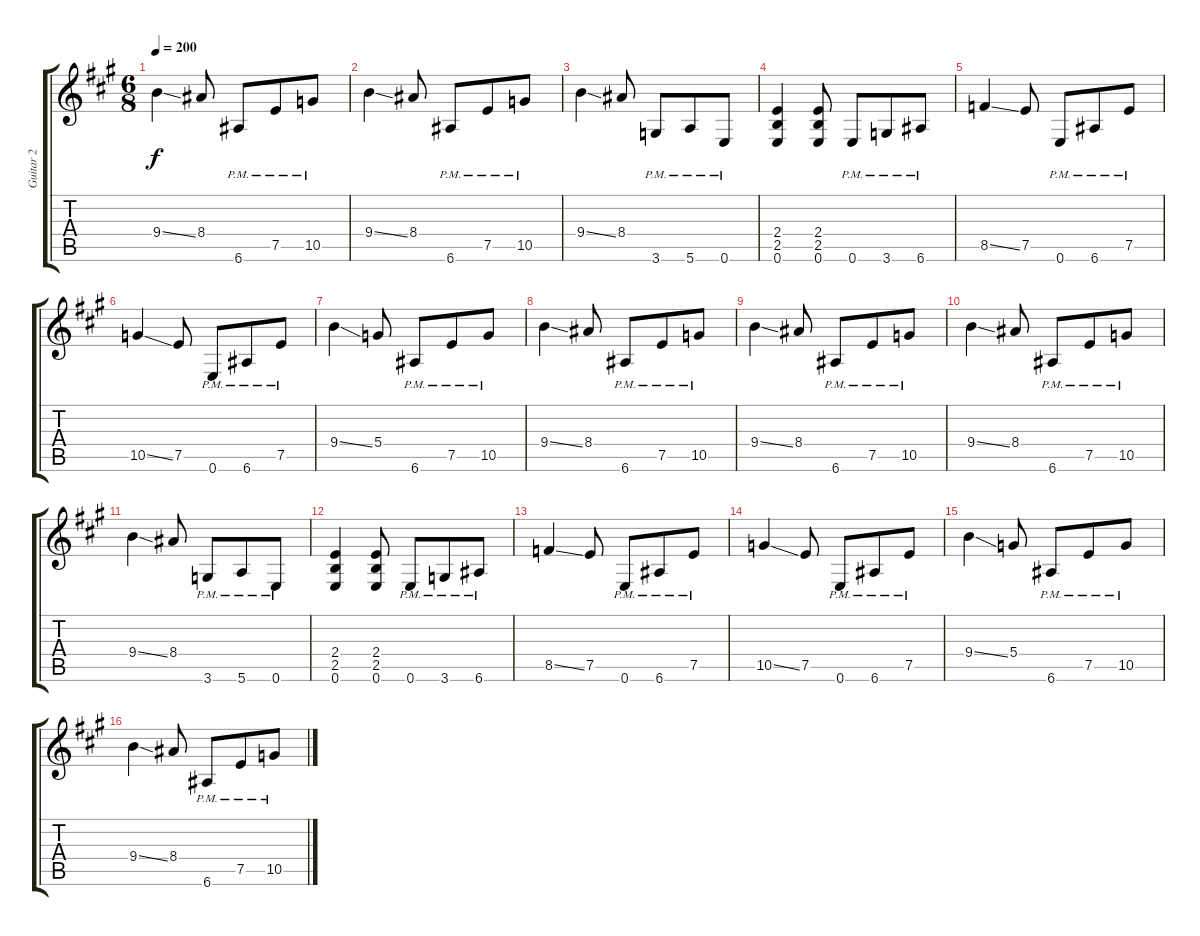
\track ("Guitar 2" "Guitar 2") {instrument distortionguitar}
\staff {score tabs}
\tuning (E4 B3 G3 D3 A2 E2) {hide}
\ts (6 8)
\tempo 200
\clef g2
\ks f#minor
9.4{ss}.4{dy f} 8.4.8 6.6{pm}.8 7.5{pm}.8 10.5{pm}.8 |
9.4{ss}.4 8.4.8 6.6{pm}.8 7.5{pm}.8 10.5{pm}.8 |
9.4{ss}.4 8.4.8 3.6{pm}.8 5.6{pm}.8 0.6{pm}.8 |
(2.4 2.5 0.6).4 (2.4 2.5 0.6).8 0.6{pm}.8 3.6{pm}.8 6.6{pm}.8 |
8.5{ss}.4 7.5.8 0.6{pm}.8 6.6{pm}.8 7.5{pm}.8 |
10.5{ss}.4 7.5.8 0.6{pm}.8 6.6{pm}.8 7.5{pm}.8 |
9.4{ss}.4 5.4.8 6.6{pm}.8 7.5{pm}.8 10.5{pm}.8 |
9.4{ss}.4 8.4.8 6.6{pm}.8 7.5{pm}.8 10.5{pm}.8 |
9.4{ss}.4 8.4.8 6.6{pm}.8 7.5{pm}.8 10.5{pm}.8 |
9.4{ss}.4 8.4.8 6.6{pm}.8 7.5{pm}.8 10.5{pm}.8 |
9.4{ss}.4 8.4.8 3.6{pm}.8 5.6{pm}.8 0.6{pm}.8 |
(2.4 2.5 0.6).4 (2.4 2.5 0.6).8 0.6{pm}.8 3.6{pm}.8 6.6{pm}.8 |
8.5{ss}.4 7.5.8 0.6{pm}.8 6.6{pm}.8 7.5{pm}.8 |
10.5{ss}.4 7.5.8 0.6{pm}.8 6.6{pm}.8 7.5{pm}.8 |
9.4{ss}.4 5.4.8 6.6{pm}.8 7.5{pm}.8 10.5{pm}.8 |
9.4{ss}.4 8.4.8 6.6{pm}.8 7.5{pm}.8 10.5{pm}.8
